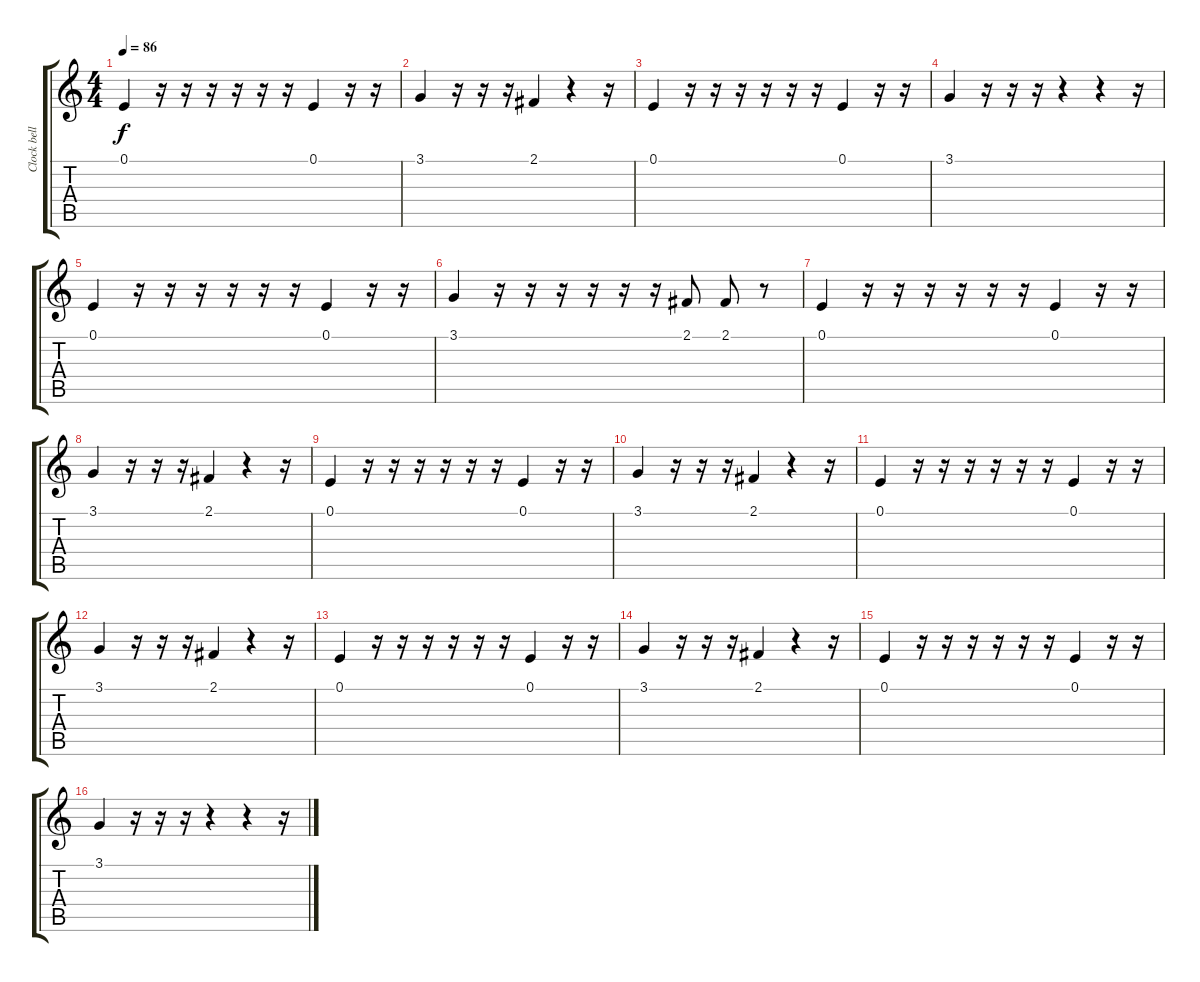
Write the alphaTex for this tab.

\track ("Clock bell" "Clock bell") {instrument tubularbells}
\staff {score tabs}
\tuning (E4 B3 G3 D3 A2 E2) {hide}
\ts (4 4)
\tempo 86
\clef g2
\ks c
0.1.4{dy f} r.16 r.16 r.16 r.16 r.16 r.16 0.1.4 r.16 r.16 |
3.1.4 r.16 r.16 r.16 2.1.4 r.4 r.16 |
0.1.4 r.16 r.16 r.16 r.16 r.16 r.16 0.1.4 r.16 r.16 |
3.1.4 r.16 r.16 r.16 r.4 r.4 r.16 |
0.1.4 r.16 r.16 r.16 r.16 r.16 r.16 0.1.4 r.16 r.16 |
3.1.4 r.16 r.16 r.16 r.16 r.16 r.16 2.1.8 2.1.8 r.8 |
0.1.4 r.16 r.16 r.16 r.16 r.16 r.16 0.1.4 r.16 r.16 |
3.1.4 r.16 r.16 r.16 2.1.4 r.4 r.16 |
0.1.4 r.16 r.16 r.16 r.16 r.16 r.16 0.1.4 r.16 r.16 |
3.1.4 r.16 r.16 r.16 2.1.4 r.4 r.16 |
0.1.4 r.16 r.16 r.16 r.16 r.16 r.16 0.1.4 r.16 r.16 |
3.1.4 r.16 r.16 r.16 2.1.4 r.4 r.16 |
0.1.4 r.16 r.16 r.16 r.16 r.16 r.16 0.1.4 r.16 r.16 |
3.1.4 r.16 r.16 r.16 2.1.4 r.4 r.16 |
0.1.4 r.16 r.16 r.16 r.16 r.16 r.16 0.1.4 r.16 r.16 |
3.1.4 r.16 r.16 r.16 r.4 r.4 r.16
